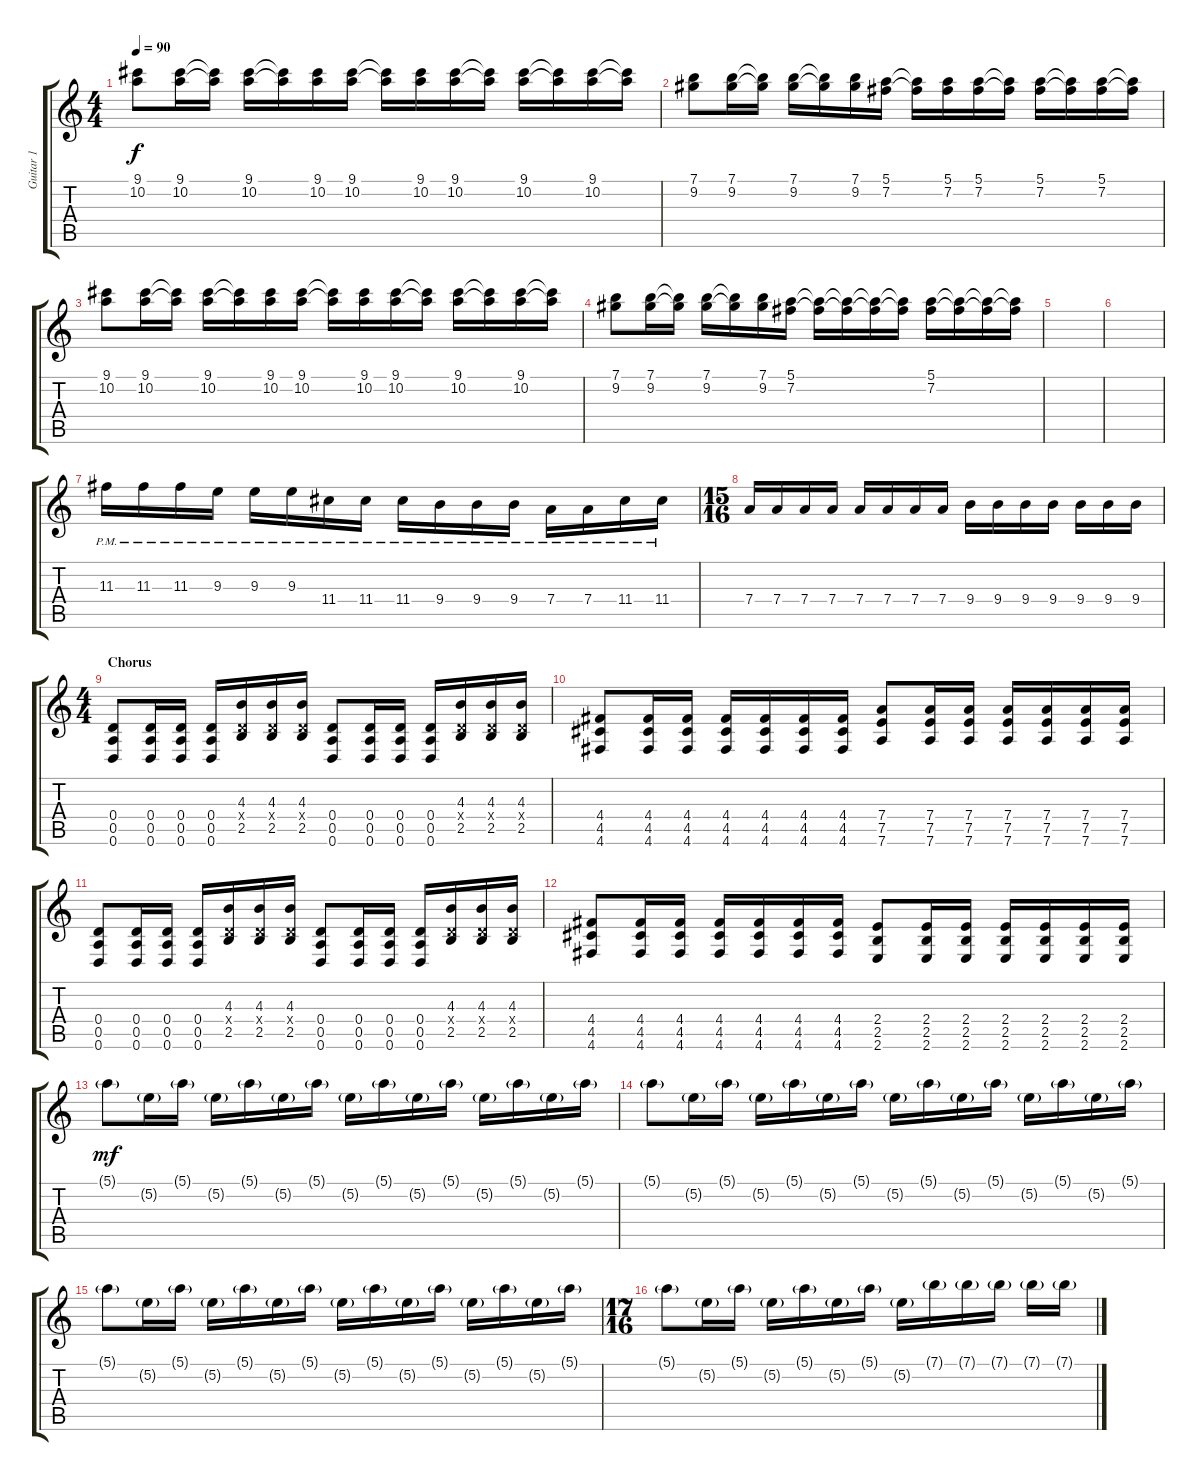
\track ("Guitar 1" "Guitar 1") {instrument distortionguitar}
\staff {score tabs}
\tuning (E4 B3 G3 D3 A2 D2) {hide}
\ts (4 4)
\tempo 90
\clef g2
\ks c
(9.1 10.2).8{dy f} (9.1 10.2).16 (9.1{t} 10.2{t}).16 (9.1 10.2).16 (9.1{t} 10.2{t}).16 (9.1 10.2).16 (9.1 10.2).16 (9.1{t} 10.2{t}).16 (9.1 10.2).16 (9.1 10.2).16 (9.1{t} 10.2{t}).16 (9.1 10.2).16 (9.1{t} 10.2{t}).16 (9.1 10.2).16 (9.1{t} 10.2{t}).16 |
(7.1 9.2).8 (7.1 9.2).16 (7.1{t} 9.2{t}).16 (7.1 9.2).16 (7.1{t} 9.2{t}).16 (7.1 9.2).16 (5.1 7.2).16 (5.1{t} 7.2{t}).16 (5.1 7.2).16 (5.1 7.2).16 (5.1{t} 7.2{t}).16 (5.1 7.2).16 (5.1{t} 7.2{t}).16 (5.1 7.2).16 (5.1{t} 7.2{t}).16 |
(9.1 10.2).8 (9.1 10.2).16 (9.1{t} 10.2{t}).16 (9.1 10.2).16 (9.1{t} 10.2{t}).16 (9.1 10.2).16 (9.1 10.2).16 (9.1{t} 10.2{t}).16 (9.1 10.2).16 (9.1 10.2).16 (9.1{t} 10.2{t}).16 (9.1 10.2).16 (9.1{t} 10.2{t}).16 (9.1 10.2).16 (9.1{t} 10.2{t}).16 |
(7.1 9.2).8 (7.1 9.2).16 (7.1{t} 9.2{t}).16 (7.1 9.2).16 (7.1{t} 9.2{t}).16 (7.1 9.2).16 (5.1 7.2).16 (5.1{t} 7.2{t}).16 (5.1{t} 7.2{t}).16 (5.1{t} 7.2{t}).16 (5.1{t} 7.2{t}).16 (5.1 7.2).16 (5.1{t} 7.2{t}).16 (5.1{t} 7.2{t}).16 (5.1{t} 7.2{t}).16 |
|
|
11.3{pm}.16 11.3{pm}.16 11.3{pm}.16 9.3{pm}.16 9.3{pm}.16 9.3{pm}.16 11.4{pm}.16 11.4{pm}.16 11.4{pm}.16 9.4{pm}.16 9.4{pm}.16 9.4{pm}.16 7.4{pm}.16 7.4{pm}.16 11.4{pm}.16 11.4{pm}.16 |
\ts (15 16)
7.4.16 7.4.16 7.4.16 7.4.16 7.4.16 7.4.16 7.4.16 7.4.16 9.4.16 9.4.16 9.4.16 9.4.16 9.4.16 9.4.16 9.4.16 |
\ts (4 4)
\section ("" "Chorus")
(0.4 0.5 0.6).8 (0.4 0.5 0.6).16 (0.4 0.5 0.6).16 (0.4 0.5 0.6).16 (4.3 0.4{x} 2.5).16 (4.3 0.4{x} 2.5).16 (4.3 0.4{x} 2.5).16 (0.4 0.5 0.6).8 (0.4 0.5 0.6).16 (0.4 0.5 0.6).16 (0.4 0.5 0.6).16 (4.3 0.4{x} 2.5).16 (4.3 0.4{x} 2.5).16 (4.3 0.4{x} 2.5).16 |
(4.4 4.5 4.6).8 (4.4 4.5 4.6).16 (4.4 4.5 4.6).16 (4.4 4.5 4.6).16 (4.4 4.5 4.6).16 (4.4 4.5 4.6).16 (4.4 4.5 4.6).16 (7.4 7.5 7.6).8 (7.4 7.5 7.6).16 (7.4 7.5 7.6).16 (7.4 7.5 7.6).16 (7.4 7.5 7.6).16 (7.4 7.5 7.6).16 (7.4 7.5 7.6).16 |
(0.4 0.5 0.6).8 (0.4 0.5 0.6).16 (0.4 0.5 0.6).16 (0.4 0.5 0.6).16 (4.3 0.4{x} 2.5).16 (4.3 0.4{x} 2.5).16 (4.3 0.4{x} 2.5).16 (0.4 0.5 0.6).8 (0.4 0.5 0.6).16 (0.4 0.5 0.6).16 (0.4 0.5 0.6).16 (4.3 0.4{x} 2.5).16 (4.3 0.4{x} 2.5).16 (4.3 0.4{x} 2.5).16 |
(4.4 4.5 4.6).8 (4.4 4.5 4.6).16 (4.4 4.5 4.6).16 (4.4 4.5 4.6).16 (4.4 4.5 4.6).16 (4.4 4.5 4.6).16 (4.4 4.5 4.6).16 (2.4 2.5 2.6).8 (2.4 2.5 2.6).16 (2.4 2.5 2.6).16 (2.4 2.5 2.6).16 (2.4 2.5 2.6).16 (2.4 2.5 2.6).16 (2.4 2.5 2.6).16 |
5.1{g}.8{dy mf} 5.2{g}.16 5.1{g}.16 5.2{g}.16 5.1{g}.16 5.2{g}.16 5.1{g}.16 5.2{g}.16 5.1{g}.16 5.2{g}.16 5.1{g}.16 5.2{g}.16 5.1{g}.16 5.2{g}.16 5.1{g}.16 |
5.1{g}.8 5.2{g}.16 5.1{g}.16 5.2{g}.16 5.1{g}.16 5.2{g}.16 5.1{g}.16 5.2{g}.16 5.1{g}.16 5.2{g}.16 5.1{g}.16 5.2{g}.16 5.1{g}.16 5.2{g}.16 5.1{g}.16 |
5.1{g}.8 5.2{g}.16 5.1{g}.16 5.2{g}.16 5.1{g}.16 5.2{g}.16 5.1{g}.16 5.2{g}.16 5.1{g}.16 5.2{g}.16 5.1{g}.16 5.2{g}.16 5.1{g}.16 5.2{g}.16 5.1{g}.16 |
\ts (17 16)
5.1{g}.8 5.2{g}.16 5.1{g}.16 5.2{g}.16 5.1{g}.16 5.2{g}.16 5.1{g}.16 5.2{g}.16 7.1{g}.16 7.1{g}.16 7.1{g}.16 7.1{g}.16 7.1{g}.16
